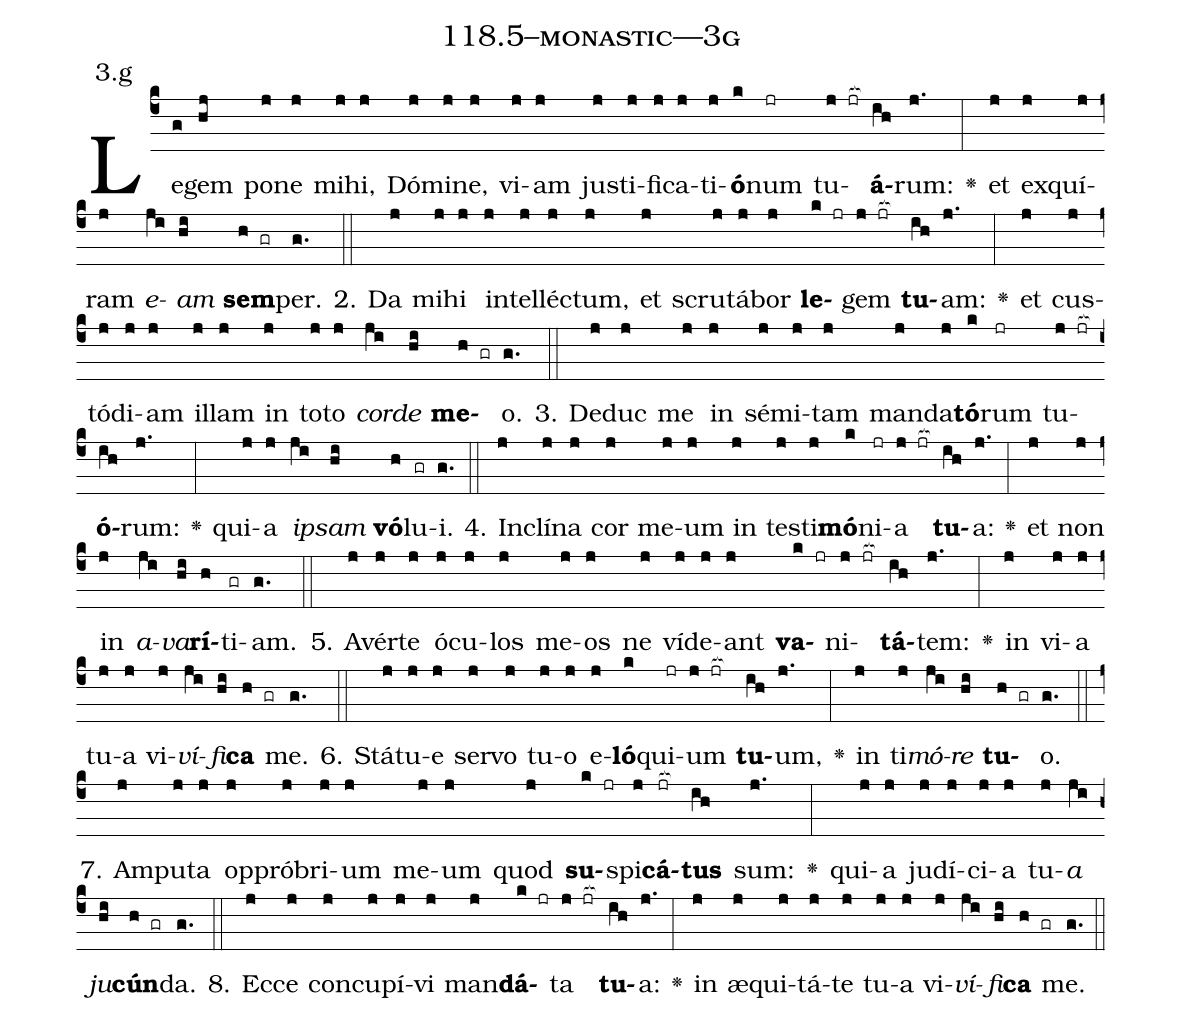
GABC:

name: 118.5--monastic---3g;
annotation: 3.g;
%%
(c4)Le(g)gem(hj) po(j)ne(j) mi(j)hi,(j) Dó(j)mi(j)ne,(j) vi(j)am(j) jus(j)ti(j)fi(j)ca(j)ti(j)<b>ó</b>(k)num(jr) tu(j jr[ocb:1{])<b>á</b>(ih[ocb:0}])rum:(j.) <v>\greheightstar</v>(:) et(j) ex(j)quí(j)ram(j) <i>e</i>(ji)<i>am</i>(hi) <b>sem</b>(h gr)per.(g.) (::)
2. Da(j) mi(j)hi(j) in(j)tel(j)léc(j)tum,(j) et(j) scru(j)tá(j)bor(j) <b>le</b>(k jr)gem(j jr[ocb:1{]) <b>tu</b>(ih[ocb:0}])am:(j.) <v>\greheightstar</v>(:) et(j) cus(j)tó(j)di(j)am(j) il(j)lam(j) in(j) to(j)to(j) <i>cor</i>(ji)<i>de</i>(hi) <b>me</b>(h gr)o.(g.) (::)
3. De(j)duc(j) me(j) in(j) sé(j)mi(j)tam(j) man(j)da(j)<b>tó</b>(k)rum(jr) tu(j jr[ocb:1{])<b>ó</b>(ih[ocb:0}])rum:(j.) <v>\greheightstar</v>(:) qui(j)a(j) <i>ip</i>(ji)<i>sam</i>(hi) <b>vó</b>(h)lu(gr)i.(g.) (::)
4. In(j)clí(j)na(j) cor(j) me(j)um(j) in(j) tes(j)ti(j)<b>mó</b>(k)ni(jr)a(j jr[ocb:1{]) <b>tu</b>(ih[ocb:0}])a:(j.) <v>\greheightstar</v>(:) et(j) non(j) in(j) <i>a</i>(ji)<i>va</i>(hi)<b>rí</b>(h)ti(gr)am.(g.) (::)
5. A(j)vér(j)te(j) ó(j)cu(j)los(j) me(j)os(j) ne(j) ví(j)de(j)ant(j) <b>va</b>(k jr)ni(j jr[ocb:1{])<b>tá</b>(ih[ocb:0}])tem:(j.) <v>\greheightstar</v>(:) in(j) vi(j)a(j) tu(j)a(j) vi(j)<i>ví</i>(ji)<i>fi</i>(hi)<b>ca</b>(h gr) me.(g.) (::)
6. Stá(j)tu(j)e(j) ser(j)vo(j) tu(j)o(j) e(j)<b>ló</b>(k)qui(jr)um(j jr[ocb:1{]) <b>tu</b>(ih[ocb:0}])um,(j.) <v>\greheightstar</v>(:) in(j) ti(j)<i>mó</i>(ji)<i>re</i>(hi) <b>tu</b>(h gr)o.(g.) (::)
7. Am(j)pu(j)ta(j) op(j)pró(j)bri(j)um(j) me(j)um(j) quod(j) <b>su</b>(k jr)spi(j)<b>cá</b>(jr[ocb:1{])<b>tus</b>(ih[ocb:0}]) sum:(j.) <v>\greheightstar</v>(:) qui(j)a(j) ju(j)dí(j)ci(j)a(j) tu(j)<i>a</i>(ji) <i>ju</i>(hi)<b>cún</b>(h gr)da.(g.) (::)
8. Ec(j)ce(j) con(j)cu(j)pí(j)vi(j) man(j)<b>dá</b>(k jr)ta(j jr[ocb:1{]) <b>tu</b>(ih[ocb:0}])a:(j.) <v>\greheightstar</v>(:) in(j) æ(j)qui(j)tá(j)te(j) tu(j)a(j) vi(j)<i>ví</i>(ji)<i>fi</i>(hi)<b>ca</b>(h gr) me.(g.) (::)
